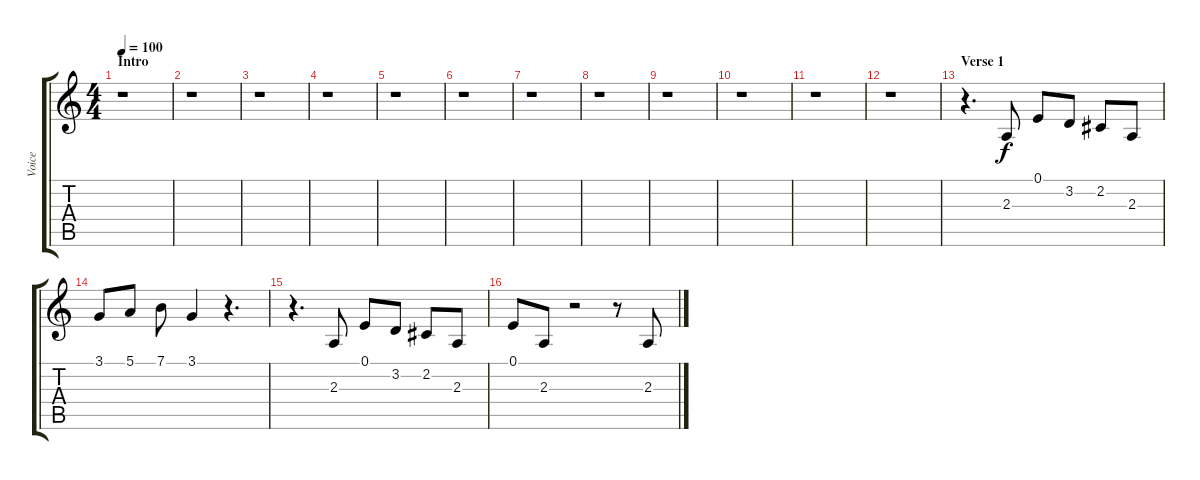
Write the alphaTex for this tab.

\track ("Voice" "Voice") {instrument frenchhorn}
\staff {score tabs}
\tuning (E4 B3 G3 D3 A2 E2) {hide}
\ts (4 4)
\section ("" "Intro")
\tempo 100
\clef g2
\ks c
r.1{dy f instrument frenchhorn} |
r.1 |
r.1 |
r.1 |
r.1 |
r.1 |
r.1 |
r.1 |
r.1 |
r.1 |
r.1 |
r.1 |
\section ("" "Verse 1")
r.4{d} 2.3.8 0.1.8 3.2.8 2.2.8 2.3.8 |
3.1.8 5.1.8 7.1.8 3.1.4 r.4{d} |
r.4{d} 2.3.8 0.1.8 3.2.8 2.2.8 2.3.8 |
0.1.8 2.3.8 r.2 r.8 2.3.8
